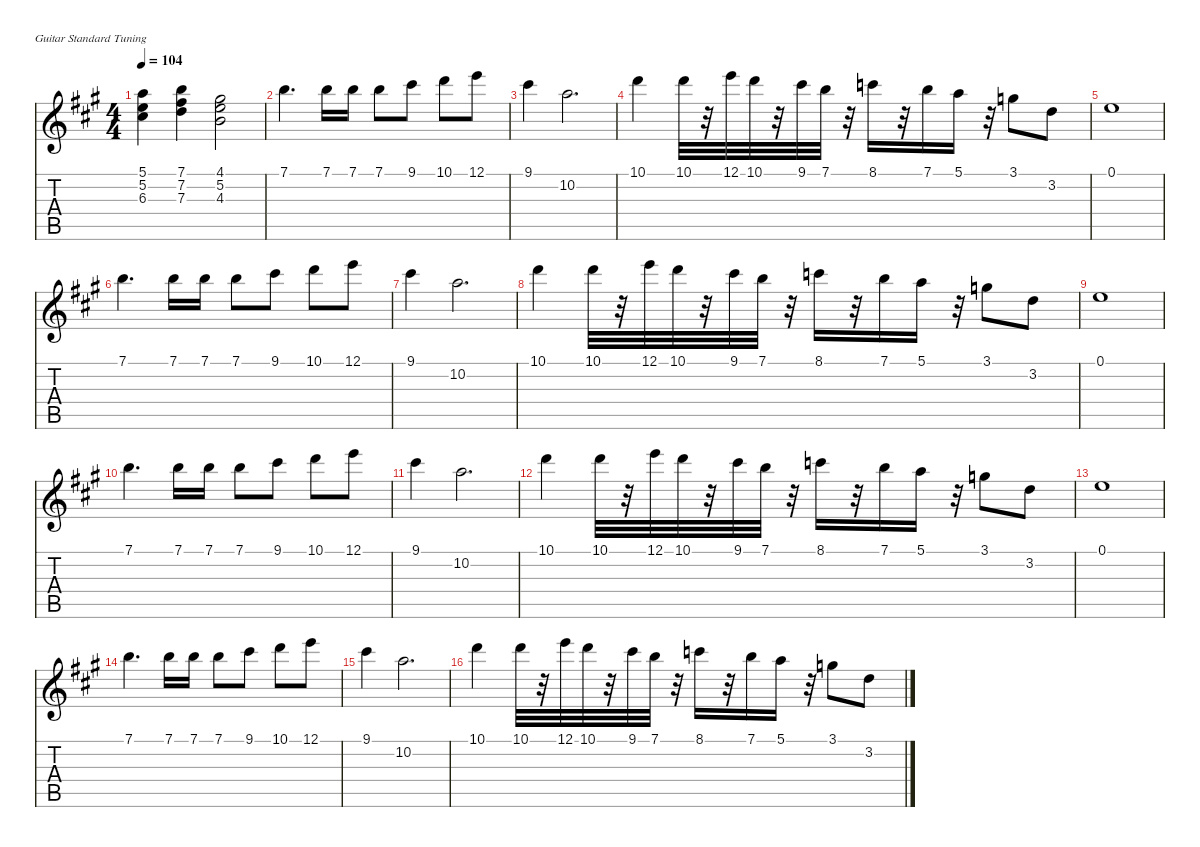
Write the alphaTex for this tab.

\defaultSystemsLayout 4
\hideDynamics
\bracketExtendMode nobrackets
\singleTrackTrackNamePolicy hidden
\multiTrackTrackNamePolicy hidden
\otherSystemsTrackNameOrientation horizontal
\track ("Guitar  " "dist.guit.") {instrument distortionguitar}
\staff {score tabs}
\tuning (E4 B3 G3 D3 A2 E2)
\ts (4 4)
\tempo 104
\clef g2
\ks a
(5.1{acc forcenatural} 5.2{acc forcenatural} 6.3{acc #}).4{dy fff beam Down} (7.1{acc forcenatural} 7.2{acc #} 7.3{acc forcenatural}).4{beam Down} (4.1{acc #} 5.2{acc forcenatural} 4.3{acc forcenatural}).2{beam Down} |
7.1{acc forcenatural}.4{d beam Down} 7.1{acc forcenatural}.16{beam Down} 7.1{acc forcenatural}.16{beam Down} 7.1{acc forcenatural}.8{beam Down} 9.1{acc #}.8{beam Down} 10.1{acc forcenatural}.8{beam Down} 12.1{acc forcenatural}.8{beam Down} |
9.1{acc #}.4{beam Down} 10.2{acc forcenatural}.2{d beam Down} |
10.1{acc forcenatural}.4{beam Down} 10.1{acc forcenatural}.32{beam Down} r.32{beam Down} 12.1{acc forcenatural}.32{beam Down} 10.1{acc forcenatural}.32{beam Down} r.32{beam Down} 9.1{acc #}.32{beam Down} 7.1{acc forcenatural}.32{beam Down} r.32{beam Down} 8.1{acc forcenatural}.16{beam Down} r.32{beam Down} 7.1{acc forcenatural}.16{beam Down} 5.1{acc forcenatural}.16{beam Down} r.32{beam Down} 3.1{acc forcenatural}.8{beam Down} 3.2{acc forcenatural}.8{beam Down} |
0.1{acc forcenatural}.1{beam Down} |
7.1{acc forcenatural}.4{d beam Down} 7.1{acc forcenatural}.16{beam Down} 7.1{acc forcenatural}.16{beam Down} 7.1{acc forcenatural}.8{beam Down} 9.1{acc #}.8{beam Down} 10.1{acc forcenatural}.8{beam Down} 12.1{acc forcenatural}.8{beam Down} |
9.1{acc #}.4{beam Down} 10.2{acc forcenatural}.2{d beam Down} |
10.1{acc forcenatural}.4{beam Down} 10.1{acc forcenatural}.32{beam Down} r.32{beam Down} 12.1{acc forcenatural}.32{beam Down} 10.1{acc forcenatural}.32{beam Down} r.32{beam Down} 9.1{acc #}.32{beam Down} 7.1{acc forcenatural}.32{beam Down} r.32{beam Down} 8.1{acc forcenatural}.16{beam Down} r.32{beam Down} 7.1{acc forcenatural}.16{beam Down} 5.1{acc forcenatural}.16{beam Down} r.32{beam Down} 3.1{acc forcenatural}.8{beam Down} 3.2{acc forcenatural}.8{beam Down} |
0.1{acc forcenatural}.1{beam Down} |
7.1{acc forcenatural}.4{d beam Down} 7.1{acc forcenatural}.16{beam Down} 7.1{acc forcenatural}.16{beam Down} 7.1{acc forcenatural}.8{beam Down} 9.1{acc #}.8{beam Down} 10.1{acc forcenatural}.8{beam Down} 12.1{acc forcenatural}.8{beam Down} |
9.1{acc #}.4{beam Down} 10.2{acc forcenatural}.2{d beam Down} |
10.1{acc forcenatural}.4{beam Down} 10.1{acc forcenatural}.32{beam Down} r.32{beam Down} 12.1{acc forcenatural}.32{beam Down} 10.1{acc forcenatural}.32{beam Down} r.32{beam Down} 9.1{acc #}.32{beam Down} 7.1{acc forcenatural}.32{beam Down} r.32{beam Down} 8.1{acc forcenatural}.16{beam Down} r.32{beam Down} 7.1{acc forcenatural}.16{beam Down} 5.1{acc forcenatural}.16{beam Down} r.32{beam Down} 3.1{acc forcenatural}.8{beam Down} 3.2{acc forcenatural}.8{beam Down} |
0.1{acc forcenatural}.1{beam Down} |
7.1{acc forcenatural}.4{d beam Down} 7.1{acc forcenatural}.16{beam Down} 7.1{acc forcenatural}.16{beam Down} 7.1{acc forcenatural}.8{beam Down} 9.1{acc #}.8{beam Down} 10.1{acc forcenatural}.8{beam Down} 12.1{acc forcenatural}.8{beam Down} |
9.1{acc #}.4{beam Down} 10.2{acc forcenatural}.2{d beam Down} |
10.1{acc forcenatural}.4{beam Down} 10.1{acc forcenatural}.32{beam Down} r.32{beam Down} 12.1{acc forcenatural}.32{beam Down} 10.1{acc forcenatural}.32{beam Down} r.32{beam Down} 9.1{acc #}.32{beam Down} 7.1{acc forcenatural}.32{beam Down} r.32{beam Down} 8.1{acc forcenatural}.16{beam Down} r.32{beam Down} 7.1{acc forcenatural}.16{beam Down} 5.1{acc forcenatural}.16{beam Down} r.32{beam Down} 3.1{acc forcenatural}.8{beam Down} 3.2{acc forcenatural}.8{beam Down}
